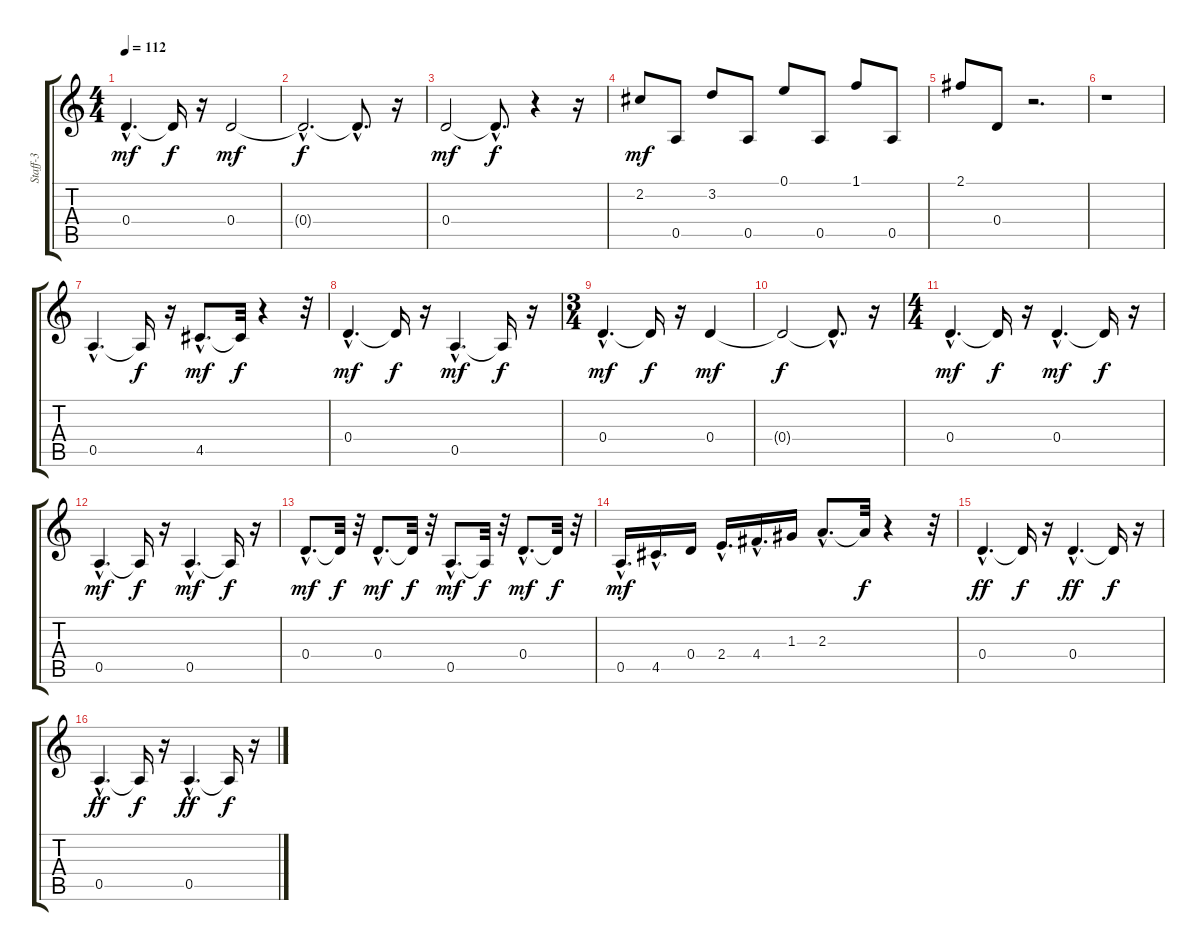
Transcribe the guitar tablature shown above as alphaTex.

\track ("Staff-3" "Staff-3") {instrument acousticguitarnylon}
\staff {score tabs}
\tuning (E4 B3 G3 D3 A2 E2) {hide}
\ts (4 4)
\tempo 112
\clef g2
\ks c
0.4{hac}.4{d dy mf} 0.4{t}.16{dy f} r.16 0.4.2{dy mf} |
0.4{hac t}.2{d dy f} 0.4{hac t}.8{d} r.16 |
0.4.2{dy mf} 0.4{hac t}.8{d dy f} r.4 r.16 |
2.2.8{dy mf} 0.5.8 3.2.8 0.5.8 0.1.8 0.5.8 1.1.8 0.5.8 |
2.1.8 0.4.8 r.2{d} |
r.1 |
0.5{hac}.4{d} 0.5{t}.16{dy f} r.16 4.5{hac}.8{d dy mf} 4.5{t}.32{dy f} r.4 r.32 |
0.4{hac}.4{d dy mf} 0.4{t}.16{dy f} r.16 0.5{hac}.4{d dy mf} 0.5{t}.16{dy f} r.16 |
\ts (3 4)
0.4{hac}.4{d dy mf} 0.4{t}.16{dy f} r.16 0.4.4{dy mf} |
0.4{t}.2{dy f} 0.4{hac t}.8{d} r.16 |
\ts (4 4)
0.4{hac}.4{d dy mf} 0.4{t}.16{dy f} r.16 0.4{hac}.4{d dy mf} 0.4{t}.16{dy f} r.16 |
0.5{hac}.4{d dy mf} 0.5{t}.16{dy f} r.16 0.5{hac}.4{d dy mf} 0.5{t}.16{dy f} r.16 |
0.4{hac}.8{d dy mf} 0.4{t}.32{dy f} r.32 0.4{hac}.8{d dy mf} 0.4{t}.32{dy f} r.32 0.5{hac}.8{d dy mf} 0.5{t}.32{dy f} r.32 0.4{hac}.8{d dy mf} 0.4{t}.32{dy f} r.32 |
0.5{hac}.16{d dy mf} 4.5{hac}.16{d} 0.4.16 2.4{hac}.16{d} 4.4{hac}.16{d} 1.3.16 2.3{hac}.8{d} 2.3{t}.32{dy f} r.4 r.32 |
0.4{hac}.4{d dy ff} 0.4{t}.16{dy f} r.16 0.4{hac}.4{d dy ff} 0.4{t}.16{dy f} r.16 |
0.5{hac}.4{d dy ff} 0.5{t}.16{dy f} r.16 0.5{hac}.4{d dy ff} 0.5{t}.16{dy f} r.16
